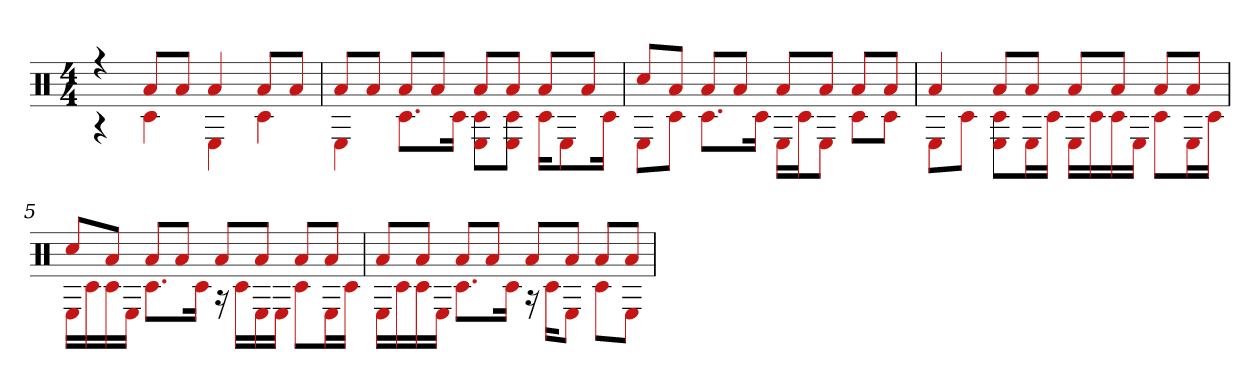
**kern
*part1
*staff1
*clefX
*k[]
*M4/4
=1
*^
4r	4r
8aL	4c#
8aJ	.
4a	4E
8aL	4c#
8aJ	.
=2	=2
8aL	4E
8aJ	.
8aL	8.c#L
8aJ	.
.	16c#Jk
8aL	8E 8c#L
8aJ	8c# 8EJ
8aL	16c#KL
.	8E
8aJ	.
.	16c#Jk
=3	=3
8cc#L	8EL
8aJ	8c#J
8aL	8.c#L
8aJ	.
.	16c#Jk
8aL	16ELL
.	16c#J
8aJ	8EJ
8aL	8c#L
8aJ	8c#J
=4	=4
4a	8EL
.	8c#J
8aL	8E 8c#L
8aJ	16EL
.	16c#JJ
8aL	16ELL
.	16c#
8aJ	16c#
.	16EJJ
8aL	8c#L
8aJ	16EL
.	16c#JJ
=5	=5
8cc#L	16ELL
.	16c#
8aJ	16c#
.	16EJJ
8aL	8.c#L
8aJ	.
.	16c#Jk
8aL	16r
.	16c#LL
8aJ	16E
.	16EJJ
8aL	8c#L
8aJ	16EL
.	16c#JJ
=6	=6
8aL	16ELL
.	16c#
8aJ	16c#
.	16EJJ
8aL	8.c#L
8aJ	.
.	16c#Jk
8aL	16r
.	16c#KL
8aJ	8EJ
8aL	8c#L
8aJ	8EJ
*v	*v
=
*-
